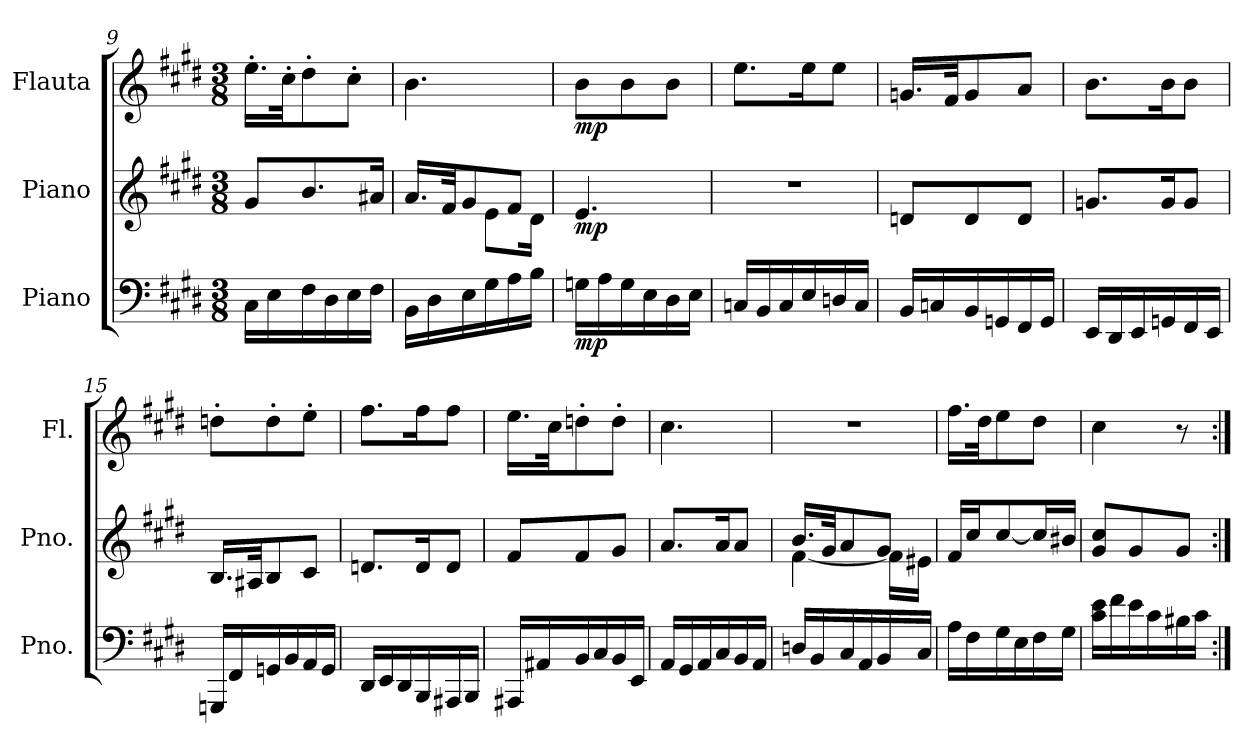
**kern	**dynam	**kern	**dynam	**kern	**dynam
*part3	*part3	*part2	*part2	*part1	*part1
*staff3	*staff3	*staff2	*staff2	*staff1	*staff1
*I"Piano	*	*I"Piano	*	*I"Flauta	*
*I'Pno.	*	*I'Pno.	*	*I'Fl.	*
*clefF4	*	*clefG2	*	*clefG2	*
*k[f#c#g#d#]	*	*k[f#c#g#d#]	*	*k[f#c#g#d#]	*
*M3/8	*	*M3/8	*	*M3/8	*
=9	=9	=9	=9	=9	=9
16C#\LL	.	8g#/L	.	16.ee'\LL	.
16E\	.	.	.	.	.
.	.	.	.	32cc#'\JK	.
16F#\	.	8.b/	.	8dd#'\	.
16D#\	.	.	.	.	.
16E\	.	.	.	8cc#'\J	.
16F#\JJ	.	16a#X/Jk	.	.	.
=10	=10	=10	=10	=10	=10
*	*	*^	*	*	*
16BB\LL	.	16.a/LL	8.ryy	.	4.b\	.
16D#\	.	.	.	.	.	.
.	.	32f#/JK	.	.	.	.
16E\	.	8g#/	.	.	.	.
16G#\	.	.	8e\L	.	.	.
16A\	.	8f#/J	.	.	.	.
16B\JJ	.	.	16d#\Jk	.	.	.
=11	=11	=11	=11	=11	=11	=11
!	!LO:DY:b	!	!	!LO:DY:b	!	!LO:DY:b
*	*	*v	*v	*	*	*
16Gn\LL	mp	4.e/	mp	8b\L	mp
16A\	.	.	.	.	.
16G\	.	.	.	8b\	.
16E\	.	.	.	.	.
16D#\	.	.	.	8b\J	.
16E\JJ	.	.	.	.	.
=12	=12	=12	=12	=12	=12
16Cn/LL	.	4.r	.	8.ee\L	.
16BB/	.	.	.	.	.
16C/	.	.	.	.	.
16E/	.	.	.	16ee\K	.
16Dn/	.	.	.	8ee\J	.
16C/JJ	.	.	.	.	.
!!LO:PB:g=z
=13	=13	=13	=13	=13	=13
16BB/LL	.	8dn/L	.	16.gn/LL	.
16Cn/	.	.	.	.	.
.	.	.	.	32f#/JK	.
16BB/	.	8d/	.	8g/	.
16GGn/	.	.	.	.	.
16FF#/	.	8d/J	.	8a/J	.
16GG/JJ	.	.	.	.	.
=14	=14	=14	=14	=14	=14
16EE/LL	.	8.gn/L	.	8.b\L	.
16DD#/	.	.	.	.	.
16EE/	.	.	.	.	.
16GGn/	.	16g/K	.	16b\K	.
16FF#/	.	8g/J	.	8b\J	.
16EE/JJ	.	.	.	.	.
=15	=15	=15	=15	=15	=15
16GGGn/LL	.	16.B/LL	.	8ddn'\L	.
16FF#/	.	.	.	.	.
.	.	32A#X/JK	.	.	.
16GGn/	.	8B/	.	8dd'\	.
16BB/	.	.	.	.	.
16AA/	.	8c#/J	.	8ee'\J	.
16GG/JJ	.	.	.	.	.
=16	=16	=16	=16	=16	=16
16DD#/LL	.	8.dn/L	.	8.ff#\L	.
16EE/	.	.	.	.	.
16DD#/	.	.	.	.	.
16BBB/	.	16d/K	.	16ff#\K	.
16AAA#X/	.	8d/J	.	8ff#\J	.
16BBB/JJ	.	.	.	.	.
=17	=17	=17	=17	=17	=17
16AAA#X/LL	.	8f#/L	.	16.ee\LL	.
16AA#X/	.	.	.	.	.
.	.	.	.	32cc#\JK	.
16BB/	.	8f#/	.	8ddn'\	.
16C#/	.	.	.	.	.
16BB/	.	8g#/J	.	8dd'\J	.
16EE/JJ	.	.	.	.	.
!!LO:LB:g=z
=18	=18	=18	=18	=18	=18
16AA/LL	.	8.a/L	.	4.cc#\	.
16GG#/	.	.	.	.	.
16AA/	.	.	.	.	.
16C#/	.	16a/K	.	.	.
16BB/	.	8a/J	.	.	.
16AA/JJ	.	.	.	.	.
=19	=19	=19	=19	=19	=19
*	*	*^	*	*	*
16Dn/LL	.	16.b/LL	[4f#\	.	4.r	.
16BB/	.	.	.	.	.	.
.	.	32g#/JK	.	.	.	.
16C#/	.	8a/	.	.	.	.
16AA/	.	.	.	.	.	.
16BB/	.	8g#/J	16f#\LL]	.	.	.
16C#/JJ	.	.	16e#X\JJ	.	.	.
*	*	*v	*v	*	*	*
=20	=20	=20	=20	=20	=20
16A\LL	.	16f#/LL	.	16.ff#\LL	.
16F#\	.	16cc#/J	.	.	.
.	.	.	.	32dd#\JK	.
16G#\	.	[8cc#/	.	8ee\	.
16E\	.	.	.	.	.
16F#\	.	16cc#/L]	.	8dd#\J	.
16G#\JJ	.	16b#X/JJ	.	.	.
=21	=21	=21	=21	=21	=21
16c#\ 16e\LL	.	8g#/ 8cc#/L	.	4cc#\	.
16f#\	.	.	.	.	.
16e\	.	8g#/	.	.	.
16c#\	.	.	.	.	.
16B#X\	.	8g#/J	.	8r	.
16c#\JJ	.	.	.	.	.
=:|!	=:|!	=:|!	=:|!	=:|!	=:|!
*-	*-	*-	*-	*-	*-
